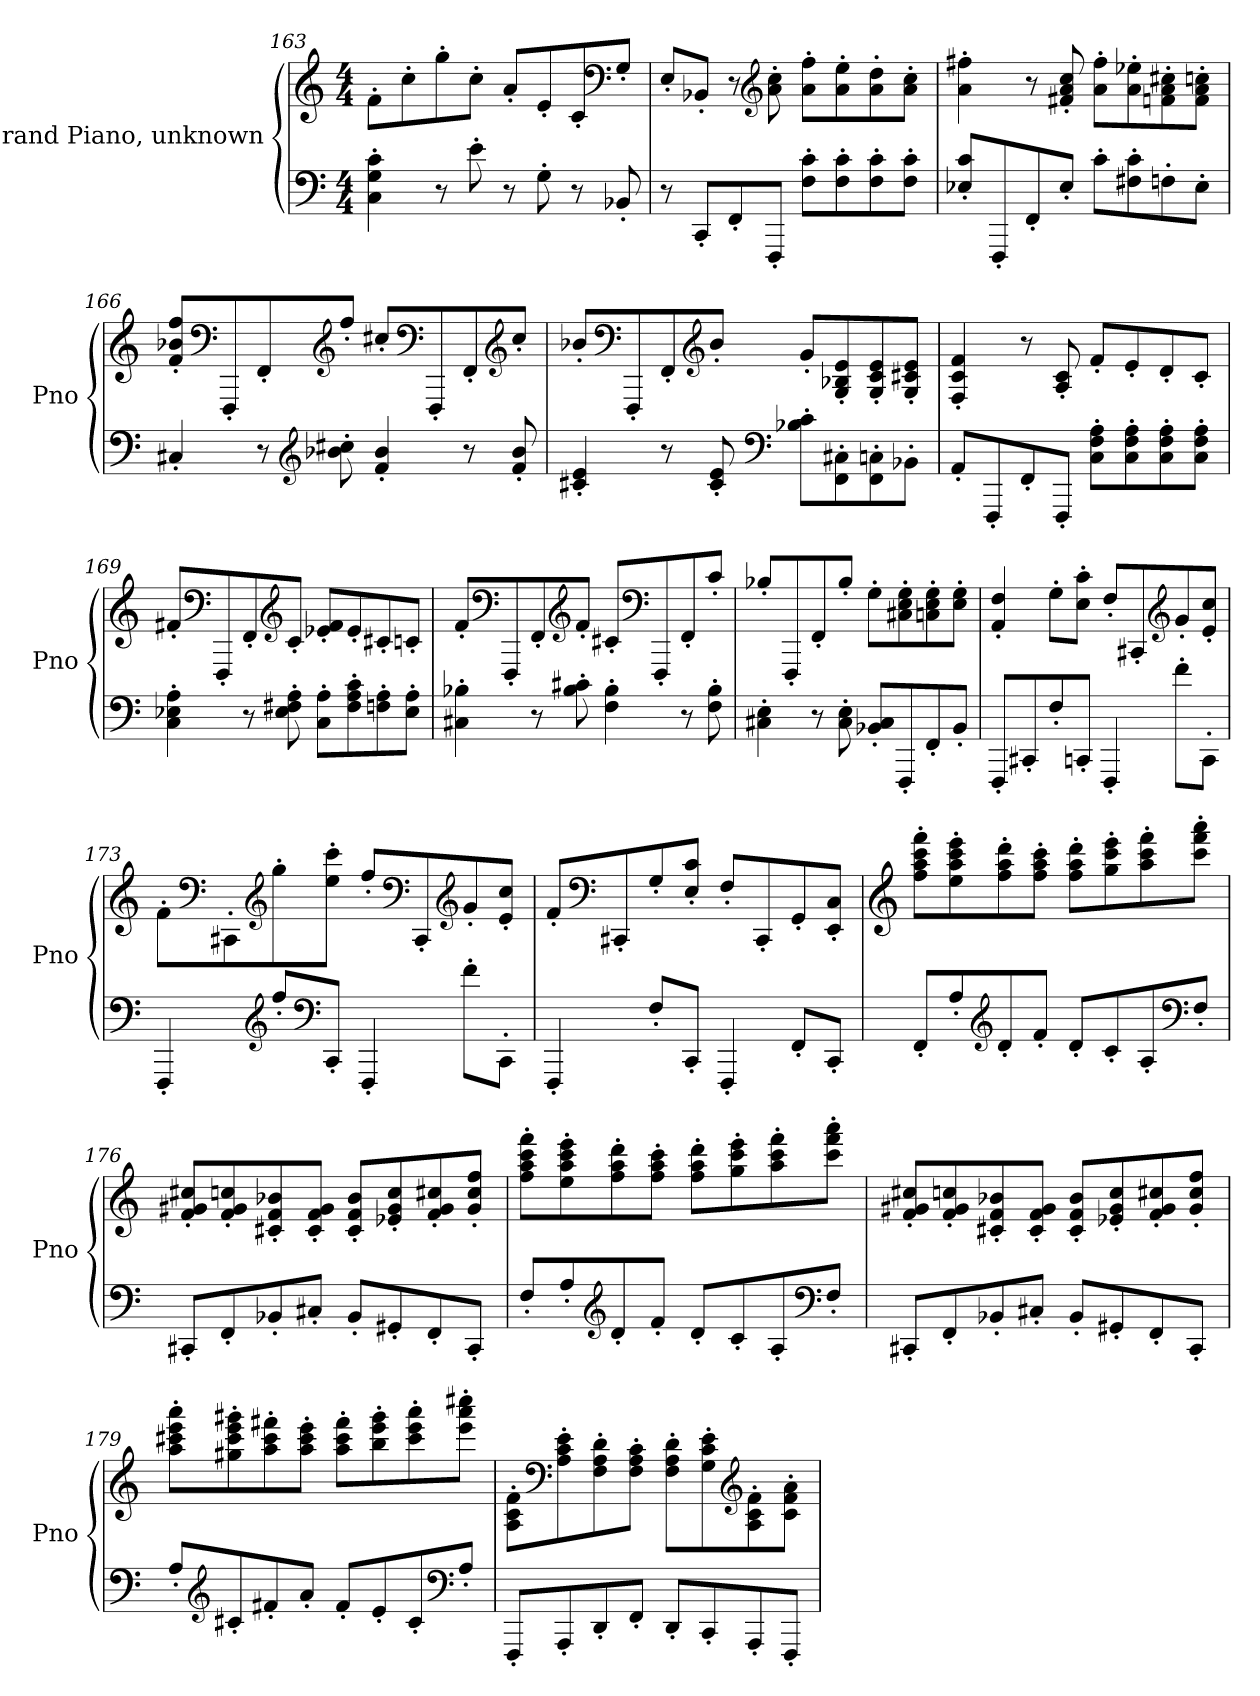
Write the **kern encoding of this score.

**kern	**kern
*part1	*part1
*staff2	*staff1
*I"Grand Piano, unknown	*
*I'Pno	*
!!LO:PB:g=z
*clefF4	*clefG2
*k[]	*k[]
*M4/4	*M4/4
=163	=163
4C\' 4G\' 4c\'	8f'\L
.	8cc'\
8r	8gg'\
8e'\	8cc'\J
8r	8a'/L
8G'\	8e'/
8r	8c'/
*	*clefF4
8BB-X'/	8G'/J
=164	=164
8r	8E'/L
8CC'/L	8BB-X'/J
8FF'/	8r
*	*clefG2
8FFF'/J	8a\' 8cc\'
8F\' 8c\'L	8a\' 8ff\'L
8F\' 8c\'	8a\' 8ee\'
8F\' 8c\'	8a\' 8dd\'
8F\' 8c\'J	8a\' 8cc\'J
=165	=165
8E-X/' 8c/'L	4a\' 4ff#X\'
8FFF'/	.
8FF'/	8r
8E-'/J	8f#X/' 8a/' 8cc/'
8c'\L	8a\' 8ff#\'L
8F#X\' 8c\'	8a\' 8ee-X\'
8Fn'\	8fn\' 8a\' 8cc#X\'
8E-'\J	8f\' 8a\' 8ccn\'J
!!LO:LB:g=z
=166	=166
4C#X'/	8f/' 8b-X/' 8ff/'L
*	*clefF4
.	8FFF'/
8r	8FF'/
*clefG2	*clefG2
8b-X\' 8cc#X\'	8ff'/J
4f/' 4b-/'	8cc#X'/L
*	*clefF4
.	8FFF'/
8r	8FF'/
*	*clefG2
8f/' 8b-/'	8cc#'/J
=167	=167
4c#X/' 4e/'	8b-X'/L
*	*clefF4
.	8FFF'/
8r	8FF'/
*	*clefG2
8c#/' 8e/'	8b-'/J
*clefF4	*
8B-X\' 8c#\'L	8g'/L
8FF\' 8C#X\'	8G/' 8B-X/' 8e/'
8FF\' 8Cn\'	8G/' 8c/' 8e/'
8BB-X'\J	8G/' 8c#X/' 8e/'J
=168	=168
8AA'/L	4F/' 4c/' 4f/'
8FFF'/	.
8FF'/	8r
8FFF'/J	8A/' 8c/'
8C\' 8F\' 8A\'L	8f'/L
8C\' 8F\' 8A\'	8e'/
8C\' 8F\' 8A\'	8d'/
8C\' 8F\' 8A\'J	8c'/J
!!LO:LB:g=z
=169	=169
4C\' 4E-X\' 4A\'	8f#X'/L
*	*clefF4
.	8FFF'/
8r	8FF'/
*	*clefG2
8E-\' 8F#X\' 8A\'	8c'/J
8C\' 8A\'L	8e-X/' 8f#/'L
8F#\' 8A\' 8c\'	8e-'/
8Fn\' 8A\'	8c#X'/
8E-\' 8A\'J	8cn'/J
=170	=170
4C#X\' 4B-X\'	8f'/L
*	*clefF4
.	8FFF'/
8r	8FF'/
*	*clefG2
8B-\' 8c#X\'	8f'/J
4F\' 4B-\'	8c#X'/L
*	*clefF4
.	8FFF'/
8r	8FF'/
8F\' 8B-\'	8c#'/J
=171	=171
4C#X\' 4E\'	8B-X'/L
.	8FFF'/
8r	8FF'/
8C#\' 8E\'	8B-'/J
8BB-X/' 8C#/'L	8G'\L
8FFF'/	8C#X\' 8E\' 8G\'
8FF'/	8Cn\' 8E\' 8G\'
8BB-'/J	8E\' 8G\'J
!!LO:LB:g=z
=172	=172
8FFF'/L	4AA/' 4F/'
8CC#X'/	.
8F'/	8G'\L
8CCn'/J	8E\' 8c\'J
4FFF'/	8F'/L
.	8CC#X'/
*	*clefG2
8f'\L	8g'/
8CC'\J	8e/' 8cc/'J
=173	=173
4FFF'/	8f'\L
*	*clefF4
.	8CC#X'\
*clefG2	*clefG2
8ff'/L	8gg'\
*clefF4	*
8CC'/J	8ee\' 8ccc\'J
4FFF'/	8ff'/L
*	*clefF4
.	8CC#'/
*	*clefG2
8f'\L	8g'/
8CC'\J	8e/' 8cc/'J
=174	=174
4FFF'/	8f'/L
*	*clefF4
.	8CC#X'/
8F'/L	8G'/
8CC'/J	8E/' 8c/'J
4FFF'/	8F'/L
.	8CC#'/
8FF'/L	8GG'/
8CC'/J	8EE/' 8C/'J
!!LO:LB:g=z
=175	=175
*	*clefG2
8FF'/L	8ff\' 8aa\' 8ccc\' 8fff\'L
8A'/	8ee\' 8aa\' 8ccc\' 8eee\'
*clefG2	*
8d'/	8ff\' 8aa\' 8ddd\'
8f'/J	8ff\' 8aa\' 8ccc\'J
8d'/L	8ff\' 8aa\' 8ddd\'L
8c'/	8gg\' 8ccc\' 8eee\'
8A'/	8aa\' 8ccc\' 8fff\'
*clefF4	*
8F'/J	8ccc\' 8fff\' 8aaa\'J
=176	=176
8CC#X'/L	8f/' 8g#X/' 8cc#X/'L
8FF'/	8f/' 8g#/' 8ccn/'
8BB-X'/	8c#X/' 8f/' 8b-X/'
8C#X'/J	8c#/' 8f/' 8g#/'J
8BB-'/L	8c#/' 8f/' 8b-/'L
8GG#X'/	8e-X/' 8g#/' 8cc/'
8FF'/	8f/' 8g#/' 8cc#X/'
8CC#'/J	8g#/' 8cc#/' 8ff/'J
=177	=177
8F'/L	8ff\' 8aa\' 8ccc\' 8fff\'L
8A'/	8ee\' 8aa\' 8ccc\' 8eee\'
*clefG2	*
8d'/	8ff\' 8aa\' 8ddd\'
8f'/J	8ff\' 8aa\' 8ccc\'J
8d'/L	8ff\' 8aa\' 8ddd\'L
8c'/	8gg\' 8ccc\' 8eee\'
8A'/	8aa\' 8ccc\' 8fff\'
*clefF4	*
8F'/J	8ccc\' 8fff\' 8aaa\'J
!!LO:LB:g=z
=178	=178
8CC#X'/L	8f/' 8g#X/' 8cc#X/'L
8FF'/	8f/' 8g#/' 8ccn/'
8BB-X'/	8c#X/' 8f/' 8b-X/'
8C#X'/J	8c#/' 8f/' 8g#/'J
8BB-'/L	8c#/' 8f/' 8b-/'L
8GG#X'/	8e-X/' 8g#/' 8cc/'
8FF'/	8f/' 8g#/' 8cc#X/'
8CC#'/J	8g#/' 8cc#/' 8ff/'J
=179	=179
8A'/L	8aa\' 8ccc#X\' 8eee\' 8aaa\'L
*clefG2	*
8c#X'/	8gg#X\' 8ccc#\' 8eee\' 8ggg#X\'
8f#X'/	8aa\' 8ccc#\' 8fff#X\'
8a'/J	8aa\' 8ccc#\' 8eee\'J
8f#'/L	8aa\' 8ccc#\' 8fff#\'L
8e'/	8bb\' 8eee\' 8ggg#\'
8c#'/	8ccc#\' 8eee\' 8aaa\'
*clefF4	*
8A'/J	8eee\' 8aaa\' 8cccc#X\'J
=180	=180
8FFF'/L	8A\' 8c\' 8f\'L
*	*clefF4
8AAA'/	8A\' 8c\' 8e\'
8DD'/	8F\' 8A\' 8d\'
8FF'/J	8F\' 8A\' 8c\'J
8DD'/L	8F\' 8A\' 8d\'L
8CC'/	8G\' 8c\' 8e\'
*	*clefG2
8AAA'/	8A\' 8c\' 8f\'
8FFF'/J	8c\' 8f\' 8a\'J
=	=
*-	*-
